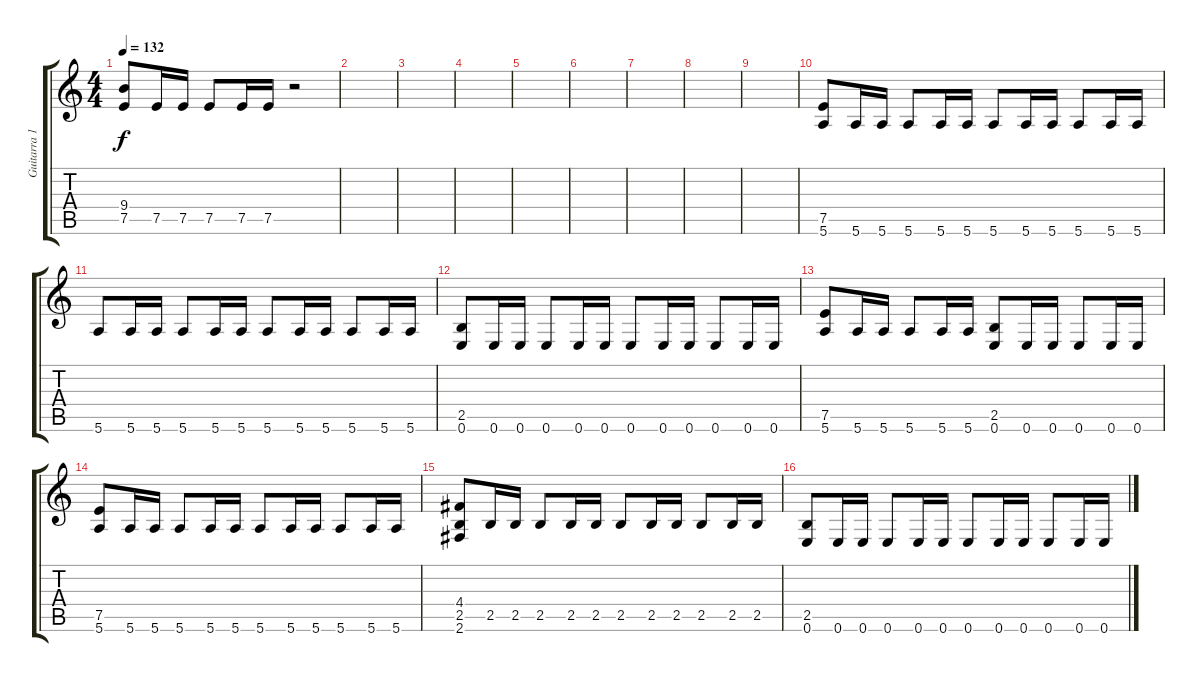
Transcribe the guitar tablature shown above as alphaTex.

\track ("Guitarra 1" "Guitarra 1") {instrument electricguitarmuted}
\staff {score tabs}
\tuning (E4 B3 G3 D3 A2 E2) {hide}
\ts (4 4)
\tempo 132
\clef g2
\ks c
(9.4 7.5).8{dy f} 7.5.16 7.5.16 7.5.8 7.5.16 7.5.16 r.2 |
|
|
|
|
|
|
|
|
(7.5 5.6).8 5.6.16 5.6.16 5.6.8 5.6.16 5.6.16 5.6.8 5.6.16 5.6.16 5.6.8 5.6.16 5.6.16 |
5.6.8 5.6.16 5.6.16 5.6.8 5.6.16 5.6.16 5.6.8 5.6.16 5.6.16 5.6.8 5.6.16 5.6.16 |
(2.5 0.6).8 0.6.16 0.6.16 0.6.8 0.6.16 0.6.16 0.6.8 0.6.16 0.6.16 0.6.8 0.6.16 0.6.16 |
(7.5 5.6).8 5.6.16 5.6.16 5.6.8 5.6.16 5.6.16 (2.5 0.6).8 0.6.16 0.6.16 0.6.8 0.6.16 0.6.16 |
(7.5 5.6).8 5.6.16 5.6.16 5.6.8 5.6.16 5.6.16 5.6.8 5.6.16 5.6.16 5.6.8 5.6.16 5.6.16 |
(4.4 2.5 2.6).8 2.5.16 2.5.16 2.5.8 2.5.16 2.5.16 2.5.8 2.5.16 2.5.16 2.5.8 2.5.16 2.5.16 |
(2.5 0.6).8 0.6.16 0.6.16 0.6.8 0.6.16 0.6.16 0.6.8 0.6.16 0.6.16 0.6.8 0.6.16 0.6.16
